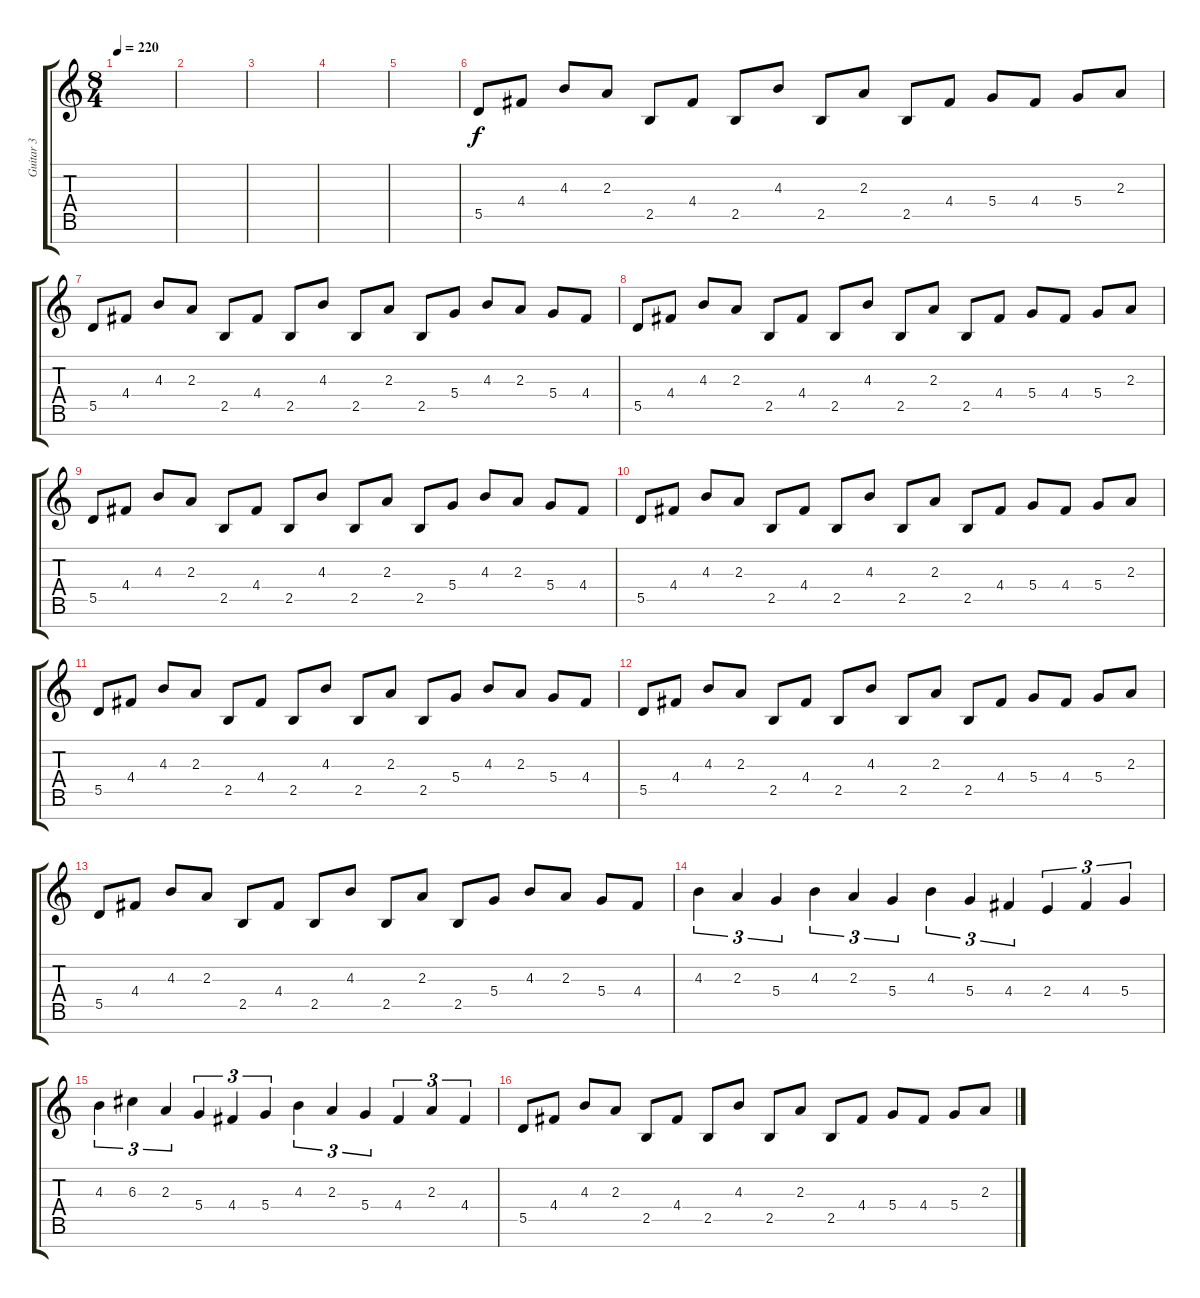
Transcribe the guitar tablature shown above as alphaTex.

\track ("Guitar 3" "Guitar 3") {instrument distortionguitar}
\staff {score tabs}
\tuning (E4 B3 G3 D3 A2 E2 B1) {hide}
\ts (8 4)
\tempo 220
\clef g2
\ks c
|
|
|
|
|
5.5.8 4.4.8 4.3.8 2.3.8 2.5.8 4.4.8 2.5.8 4.3.8 2.5.8 2.3.8 2.5.8 4.4.8 5.4.8 4.4.8 5.4.8 2.3.8 |
5.5.8 4.4.8 4.3.8 2.3.8 2.5.8 4.4.8 2.5.8 4.3.8 2.5.8 2.3.8 2.5.8 5.4.8 4.3.8 2.3.8 5.4.8 4.4.8 |
5.5.8 4.4.8 4.3.8 2.3.8 2.5.8 4.4.8 2.5.8 4.3.8 2.5.8 2.3.8 2.5.8 4.4.8 5.4.8 4.4.8 5.4.8 2.3.8 |
5.5.8 4.4.8 4.3.8 2.3.8 2.5.8 4.4.8 2.5.8 4.3.8 2.5.8 2.3.8 2.5.8 5.4.8 4.3.8 2.3.8 5.4.8 4.4.8 |
5.5.8 4.4.8 4.3.8 2.3.8 2.5.8 4.4.8 2.5.8 4.3.8 2.5.8 2.3.8 2.5.8 4.4.8 5.4.8 4.4.8 5.4.8 2.3.8 |
5.5.8 4.4.8 4.3.8 2.3.8 2.5.8 4.4.8 2.5.8 4.3.8 2.5.8 2.3.8 2.5.8 5.4.8 4.3.8 2.3.8 5.4.8 4.4.8 |
5.5.8 4.4.8 4.3.8 2.3.8 2.5.8 4.4.8 2.5.8 4.3.8 2.5.8 2.3.8 2.5.8 4.4.8 5.4.8 4.4.8 5.4.8 2.3.8 |
5.5.8 4.4.8 4.3.8 2.3.8 2.5.8 4.4.8 2.5.8 4.3.8 2.5.8 2.3.8 2.5.8 5.4.8 4.3.8 2.3.8 5.4.8 4.4.8 |
4.3.4{tu (3 2)} 2.3.4{tu (3 2)} 5.4.4{tu (3 2)} 4.3.4{tu (3 2)} 2.3.4{tu (3 2)} 5.4.4{tu (3 2)} 4.3.4{tu (3 2)} 5.4.4{tu (3 2)} 4.4.4{tu (3 2)} 2.4.4{tu (3 2)} 4.4.4{tu (3 2)} 5.4.4{tu (3 2)} |
4.3.4{tu (3 2)} 6.3.4{tu (3 2)} 2.3.4{tu (3 2)} 5.4.4{tu (3 2)} 4.4.4{tu (3 2)} 5.4.4{tu (3 2)} 4.3.4{tu (3 2)} 2.3.4{tu (3 2)} 5.4.4{tu (3 2)} 4.4.4{tu (3 2)} 2.3.4{tu (3 2)} 4.4.4{tu (3 2)} |
5.5.8 4.4.8 4.3.8 2.3.8 2.5.8 4.4.8 2.5.8 4.3.8 2.5.8 2.3.8 2.5.8 4.4.8 5.4.8 4.4.8 5.4.8 2.3.8
